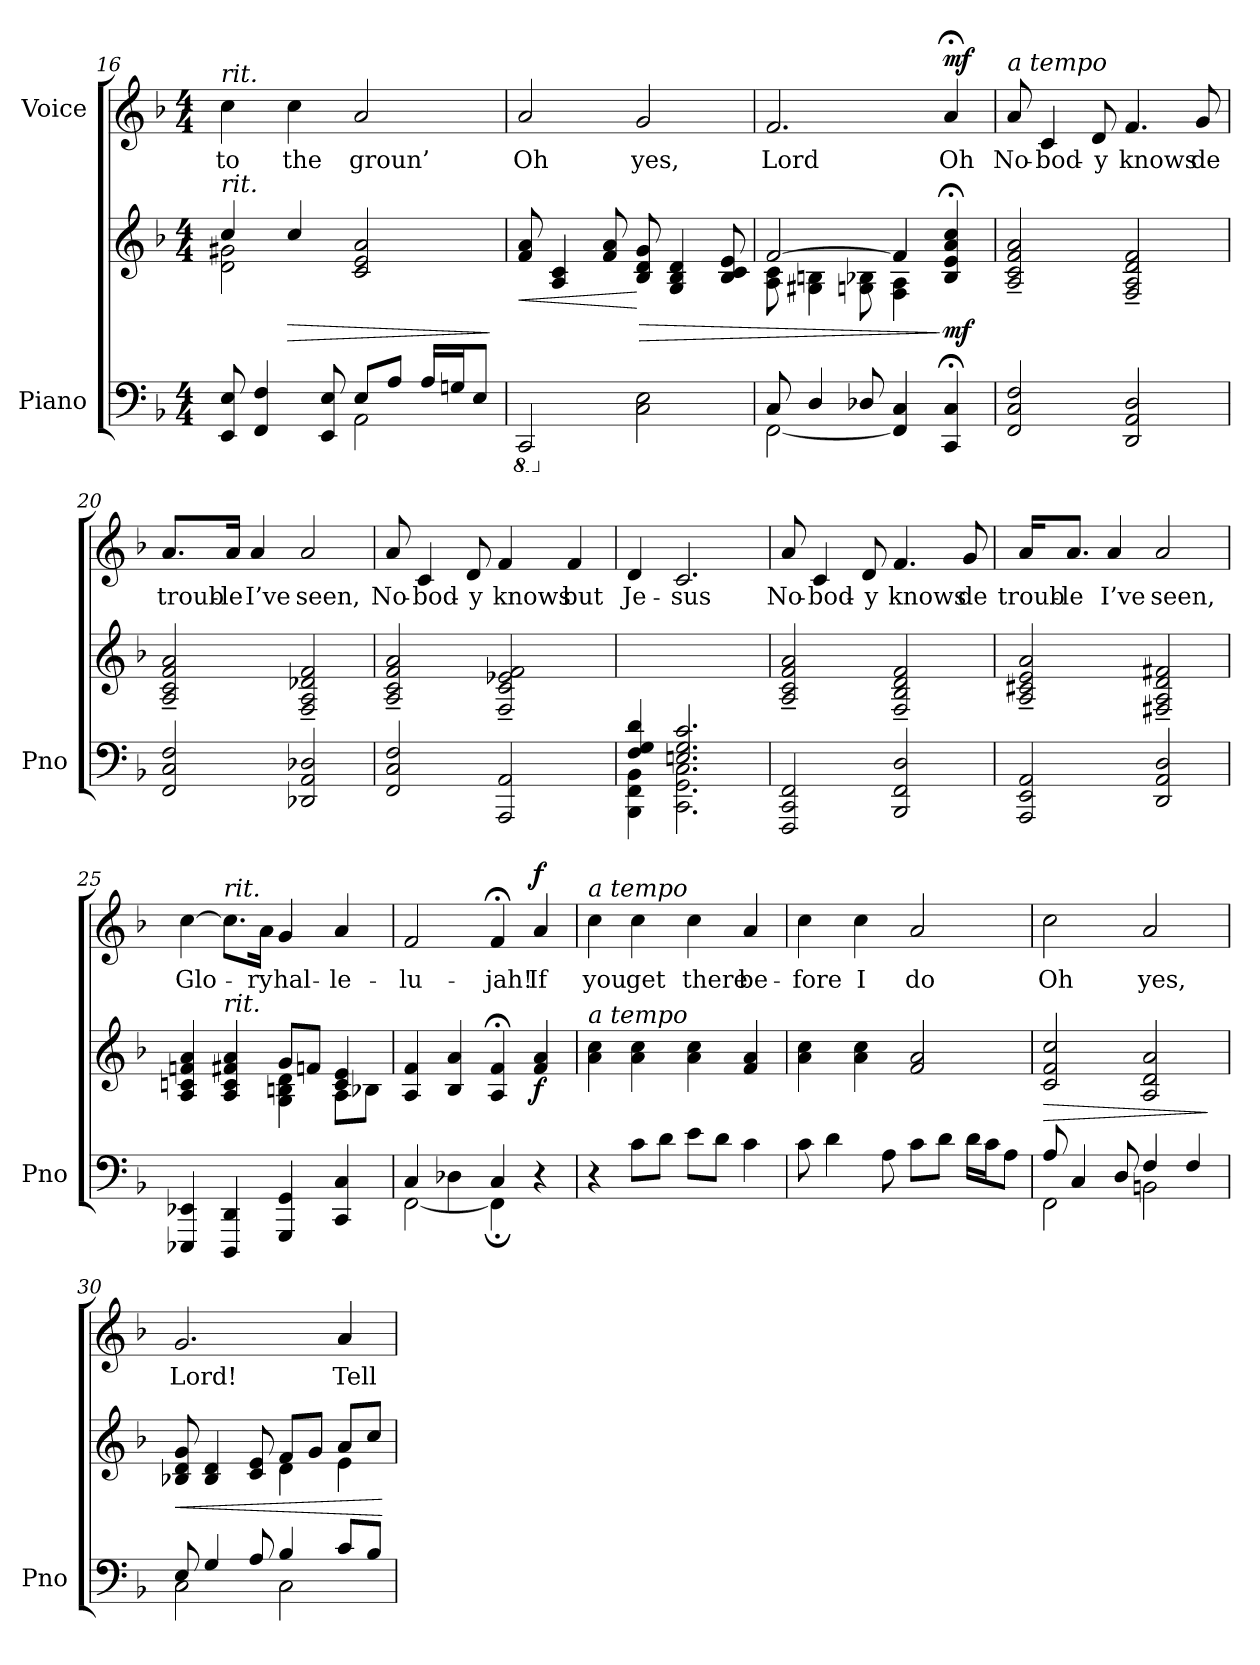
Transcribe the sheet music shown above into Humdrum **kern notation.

**kern	**kern	**dynam	**kern	**text	**dynam
*part2	*part2	*part2	*part1	*part1	*part1
*staff3	*staff2	*staff2/3	*staff1	*staff1	*staff1
*I"Piano	*	*	*I"Voice	*	*
*I'Pno	*	*	*	*	*
*clefF4	*clefG2	*	*clefG2	*	*
*k[b-]	*k[b-]	*	*k[b-]	*	*
*M4/4	*M4/4	*	*M4/4	*	*
=16	=16	=16	=16	=16	=16
*^	*^	*	*	*	*
!	!	!	!	!	!LO:TX:i:t=rit.	!	!
!	!	!LO:TX:i:t=rit.	!	!	!	!	!
8EE/ 8E/	2ryy	4cc/	2d\ 2g#X\	.	4cc\	to	.
4FF/ 4F/	.	.	.	.	.	.	.
!	!	!	!	!LO:HP:b	!	!	!
.	.	4cc/	.	>	4cc\	the	.
8EE/ 8E/	.	.	.	.	.	.	.
8E/L	2AA\	2c/ 2e/ 2a/	2ryy	.	2a/	groun’	.
8A/J	.	.	.	.	.	.	.
16A/LL	.	.	.	.	.	.	.
16Gn/J	.	.	.	.	.	.	.
8E/J	.	.	.	.	.	.	.
*v	*v	*	*	*	*	*	*
*	*v	*v	*	*	*	*
.	.	]	.	.	.
=17	=17	=17	=17	=17	=17
*8ba	*	*	*	*	*
!	!	!LO:HP:b	!	!	!
2CCC/	8f/ 8a/	<	2a/	Oh	.
.	4A/ 4c/	.	.	.	.
.	8f/ 8a/	.	.	.	.
*X8ba	*	*	*	*	*
!	!	!LO:HP:n=1:b	!	!	!
2C\ 2E\	8B-/ 8d/ 8g/	[ >	2g/	yes,	.
.	4G/ 4B-/ 4d/	.	.	.	.
.	8B-/ 8c/ 8e/	.	.	.	.
=18	=18	=18	=18	=18	=18
*^	*^	*	*	*	*
8C/	[2FF\	[2f/	8A\ 8c\	.	2.f/	Lord	.
4D/	.	.	4G#X\ 4Bn\	.	.	.	.
8D-X/	.	.	8Gn\ 8B-X\	.	.	.	.
4FF/] 4C/	2ryy	4f/]	4F\ 4A\	.	.	.	.
!	!	!	!	!LO:DY:n=1:b	!	!	!LO:DY:a
4CC/; 4C/;	.	4B-/;< 4e/;< 4a/;< 4cc/;<	4ryy	] mf	4a;</	Oh	mf
*v	*v	*	*	*	*	*	*
=19	=19	=19	=19	=19	=19	=19
!	!	!	!	!LO:TX:i:t=a tempo	!	!
!	!LO:TX:i:t=a tempo	!	!	!	!	!
*	*v	*v	*	*	*	*
2FF/ 2C/ 2F/	2A/~> 2c/~> 2f/~> 2a/~>	.	8a/	No-	.
.	.	.	4c/	-bod-	.
.	.	.	8d/	-y	.
2DD/ 2AA/ 2D/	2F/~> 2A/~> 2d/~> 2f/~>	.	4.f/	knows	.
.	.	.	8g/	de	.
=20	=20	=20	=20	=20	=20
2FF/ 2C/ 2F/	2A/~> 2c/~> 2f/~> 2a/~>	.	8.a/L	troub-	.
.	.	.	16a/Jk	-le	.
.	.	.	4a/	I’ve	.
2DD-X/ 2AA/ 2D-X/	2F/~> 2A/~> 2d-X/~> 2f/~>	.	2a/	seen,	.
=21	=21	=21	=21	=21	=21
2FF/ 2C/ 2F/	2A/~> 2c/~> 2f/~> 2a/~>	.	8a/	No-	.
.	.	.	4c/	-bod-	.
.	.	.	8d/	-y	.
2AAA/ 2AA/	2F/~> 2c/~> 2e-X/~> 2f/~>	.	4f/	knows	.
.	.	.	4f/	but	.
=22	=22	=22	=22	=22	=22
*^	*	*	*	*	*
4F/ 4G/ 4d/	4BBB-\ 4FF\ 4BB-\	1ryy	.	4d/	Je-	.
2.En/ 2.G/ 2.c/	2.CC\ 2.GG\ 2.C\	.	.	2.c/	-sus	.
*v	*v	*	*	*	*	*
=23	=23	=23	=23	=23	=23
2FFF/ 2CC/ 2FF/	2A/~> 2c/~> 2f/~> 2a/~>	.	8a/	No-	.
.	.	.	4c/	-bod-	.
.	.	.	8d/	-y	.
2BBB-/ 2FF/ 2D/	2F/~> 2B-/~> 2d/~> 2f/~>	.	4.f/	knows	.
.	.	.	8g/	de	.
=24	=24	=24	=24	=24	=24
2AAA/ 2EE/ 2AA/	2A/~> 2c#X/~> 2e/~> 2a/~>	.	16a/KL	troub-	.
.	.	.	8.a/J	-le	.
.	.	.	4a/	I’ve	.
2DD/ 2AA/ 2D/	2F#X/~> 2A/~> 2d/~> 2f#X/~>	.	2a/	seen,	.
=25	=25	=25	=25	=25	=25
*	*^	*	*	*	*
4EEE-X/ 4EE-X/	4A/ 4cn/ 4fn/ 4a/	2ryy	.	[4cc\	Glo-	.
!	!	!	!	!LO:TX:i:t=rit.	!	!
!	!LO:TX:i:t=rit.	!	!	!	!	!
4DDD/ 4DD/	4A/ 4c/ 4f#X/ 4a/	.	.	8.cc\L]	.	.
.	.	.	.	16a\Jk	-ry	.
4GGG/ 4GG/	8g/L	4G\ 4Bn\ 4d\	.	4g/	hal-	.
.	8fn/J	.	.	.	.	.
4CC/ 4C/	4c/ 4e/	8A\L	.	4a/	-le-	.
.	.	8B-X\J	.	.	.	.
*	*v	*v	*	*	*	*
=26	=26	=26	=26	=26	=26
*^	*	*	*	*	*
4C/	[2FF\	4A/ 4f/	.	2f/	-lu-	.
4D-X\	.	4B-/ 4a/	.	.	.	.
4C/	4FF;<\]	4A/;< 4f/;<	.	4f;</	-jah!	.
!	!	!	!LO:DY:b	!	!	!LO:DY:a
4r	4ryy	4f/ 4a/	f	4a/	If	f
=27	=27	=27	=27	=27	=27	=27
!	!	!	!	!LO:TX:i:t=a tempo	!	!
!	!	!LO:TX:i:t=a tempo	!	!	!	!
*v	*v	*	*	*	*	*
4r	4a\ 4cc\	.	4cc\	you	.
8c\L	4a\ 4cc\	.	4cc\	get	.
8d\J	.	.	.	.	.
8e\L	4a\ 4cc\	.	4cc\	there	.
8d\J	.	.	.	.	.
4c\	4f/ 4a/	.	4a/	be-	.
=28	=28	=28	=28	=28	=28
8c\	4a\ 4cc\	.	4cc\	-fore	.
4d\	.	.	.	.	.
.	4a\ 4cc\	.	4cc\	I	.
8A\	.	.	.	.	.
8c\L	2f/ 2a/	.	2a/	do	.
8d\J	.	.	.	.	.
16d\LL	.	.	.	.	.
16c\J	.	.	.	.	.
8A\J	.	.	.	.	.
=29	=29	=29	=29	=29	=29
*^	*	*	*	*	*
!	!	!	!LO:HP:b	!	!	!
8A/	2FF\	2c/ 2f/ 2cc/	>	2cc\	Oh	.
4C/	.	.	.	.	.	.
8D/	.	.	.	.	.	.
4F/	2BBn\	2A/ 2d/ 2a/	.	2a/	yes,	.
4F/	.	.	.	.	.	.
*v	*v	*	*	*	*	*
.	.	]	.	.	.
=30	=30	=30	=30	=30	=30
*^	*	*	*	*	*
!	!	!	!LO:HP:b	!	!	!
*	*	*^	*	*	*	*
8E/	2C\	8B-X/ 8d/ 8g/	2ryy	<	2.g/	Lord!	.
4G/	.	4B-/ 4d/	.	.	.	.	.
8A/	.	8c/ 8e/	.	.	.	.	.
4B-/	2C\	8f/L	4d\	.	.	.	.
.	.	8g/J	.	.	.	.	.
8c/L	.	8a/L	4e\	.	4a/	Tell	.
8B-/J	.	8cc/J	.	.	.	.	.
*v	*v	*	*	*	*	*	*
*	*v	*v	*	*	*	*
.	.	[	.	.	.
=	=	=	=	=	=
*-	*-	*-	*-	*-	*-
